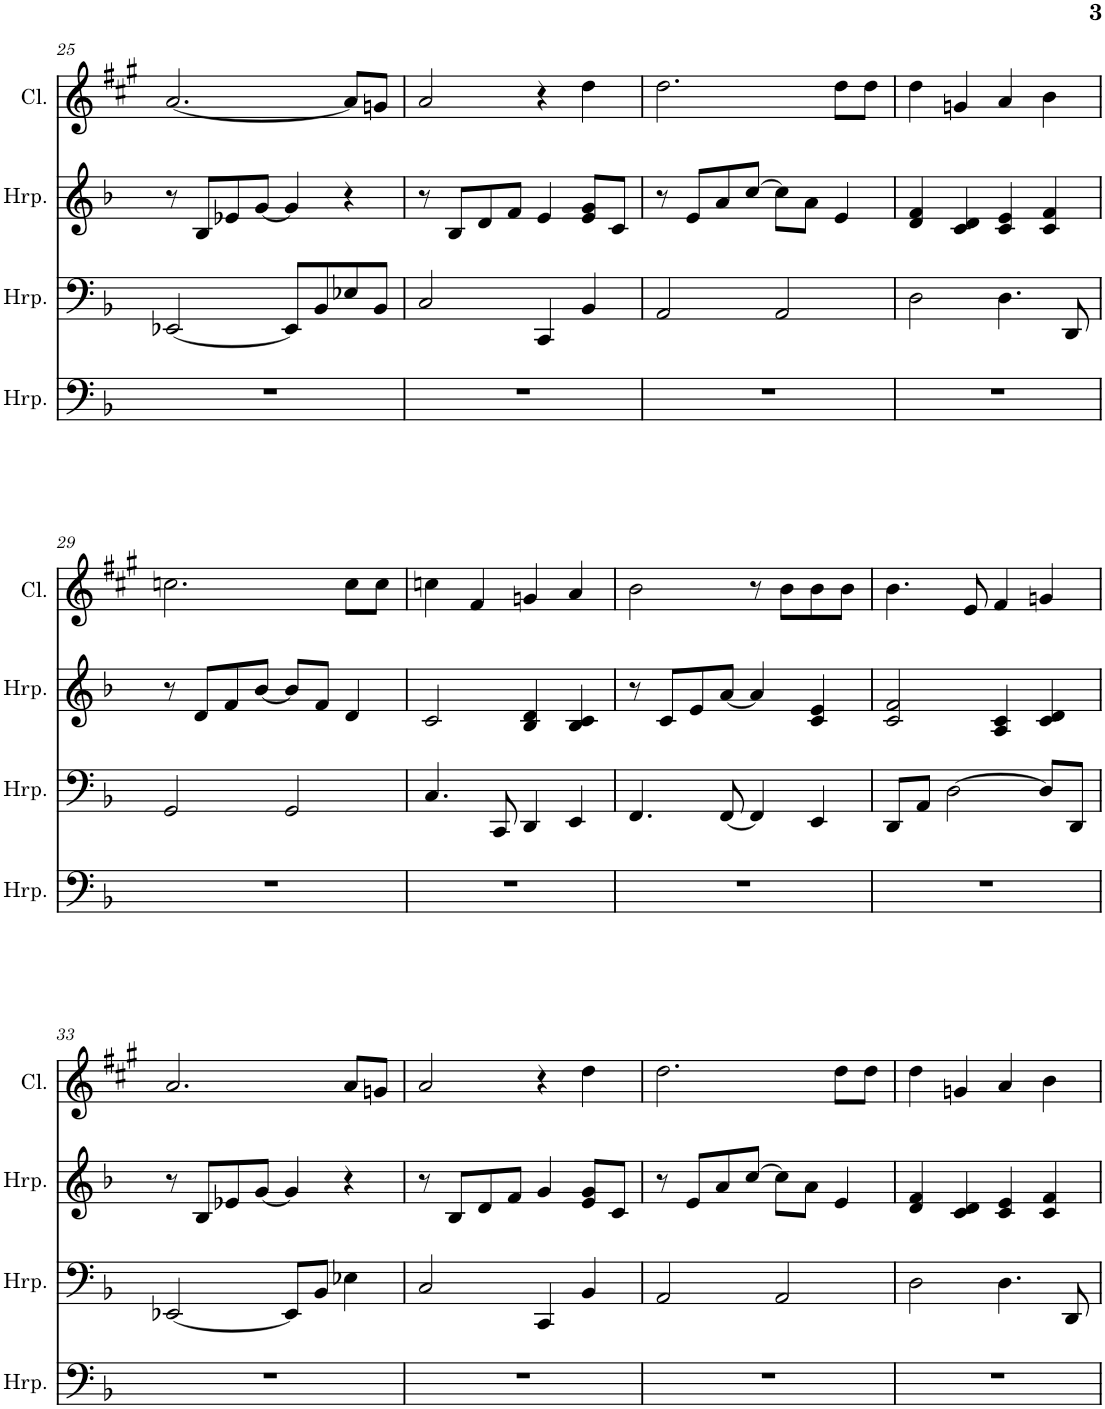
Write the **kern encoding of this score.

**kern	**kern	**kern	**kern
*part4	*part3	*part2	*part1
*staff4	*staff3	*staff2	*staff1
*I"Harp	*I"Harp	*I"Harp	*I"Clarinet
*I'Hrp.	*I'Hrp.	*I'Hrp.	*I'Cl.
!!LO:PB:g=z
*clefF4	*clefF4	*clefG2	*clefG2
*	*	*	*Trd1c2
*k[b-]	*k[b-]	*k[b-]	*k[f#c#g#]
*M4/4	*M4/4	*M4/4	*M4/4
=25	=25	=25	=25
1r	[2EE-X/	8r	[2.a/
.	.	8B-/L	.
.	.	8e-X/	.
.	.	[8g/J	.
.	8EE-/L]	4g/]	.
.	8BB-/	.	.
.	8E-X/	4r	8a/L]
.	8BB-/J	.	8gn/J
=26	=26	=26	=26
1r	2C/	8r	2a/
.	.	8B-/L	.
.	.	8d/	.
.	.	8f/J	.
.	4CC/	4e/	4r
.	4BB-/	8e/ 8g/L	4dd\
.	.	8c/J	.
=27	=27	=27	=27
1r	2AA/	8r	2.dd\
.	.	8e/L	.
.	.	8a/	.
.	.	[8cc/J	.
.	2AA/	8cc\L]	.
.	.	8a\J	.
.	.	4e/	8dd\L
.	.	.	8dd\J
=28	=28	=28	=28
1r	2D\	4d/ 4f/	4dd\
.	.	4c/ 4d/	4gn/
.	4.D\	4c/ 4e/	4a/
.	.	4c/ 4f/	4b\
.	8DD/	.	.
!!LO:LB:g=z
=29	=29	=29	=29
1r	2GG/	8r	2.ccn\
.	.	8d/L	.
.	.	8f/	.
.	.	[8b-/J	.
.	2GG/	8b-/L]	.
.	.	8f/J	.
.	.	4d/	8cc\L
.	.	.	8cc\J
=30	=30	=30	=30
1r	4.C/	2c/	4ccn\
.	.	.	4f#/
.	8CC/	.	.
.	4DD/	4B-/ 4d/	4gn/
.	4EE/	4B-/ 4c/	4a/
=31	=31	=31	=31
1r	4.FF/	8r	2b\
.	.	8c/L	.
.	.	8e/	.
.	[8FF/	[8a/J	.
.	4FF/]	4a/]	8r
.	.	.	8b\L
.	4EE/	4c/ 4e/	8b\
.	.	.	8b\J
=32	=32	=32	=32
1r	8DD/L	2c/ 2f/	4.b\
.	8AA/J	.	.
.	[2D\	.	.
.	.	.	8e/
.	.	4A/ 4c/	4f#/
.	8D/L]	4c/ 4d/	4gn/
.	8DD/J	.	.
!!LO:LB:g=z
=33	=33	=33	=33
1r	[2EE-X/	8r	2.a/
.	.	8B-/L	.
.	.	8e-X/	.
.	.	[8g/J	.
.	8EE-/L]	4g/]	.
.	8BB-/J	.	.
.	4E-X\	4r	8a/L
.	.	.	8gn/J
=34	=34	=34	=34
1r	2C/	8r	2a/
.	.	8B-/L	.
.	.	8d/	.
.	.	8f/J	.
.	4CC/	4g/	4r
.	4BB-/	8e/ 8g/L	4dd\
.	.	8c/J	.
=35	=35	=35	=35
1r	2AA/	8r	2.dd\
.	.	8e/L	.
.	.	8a/	.
.	.	[8cc/J	.
.	2AA/	8cc\L]	.
.	.	8a\J	.
.	.	4e/	8dd\L
.	.	.	8dd\J
=36	=36	=36	=36
1r	2D\	4d/ 4f/	4dd\
.	.	4c/ 4d/	4gn/
.	4.D\	4c/ 4e/	4a/
.	.	4c/ 4f/	4b\
.	8DD/	.	.
=	=	=	=
*-	*-	*-	*-
